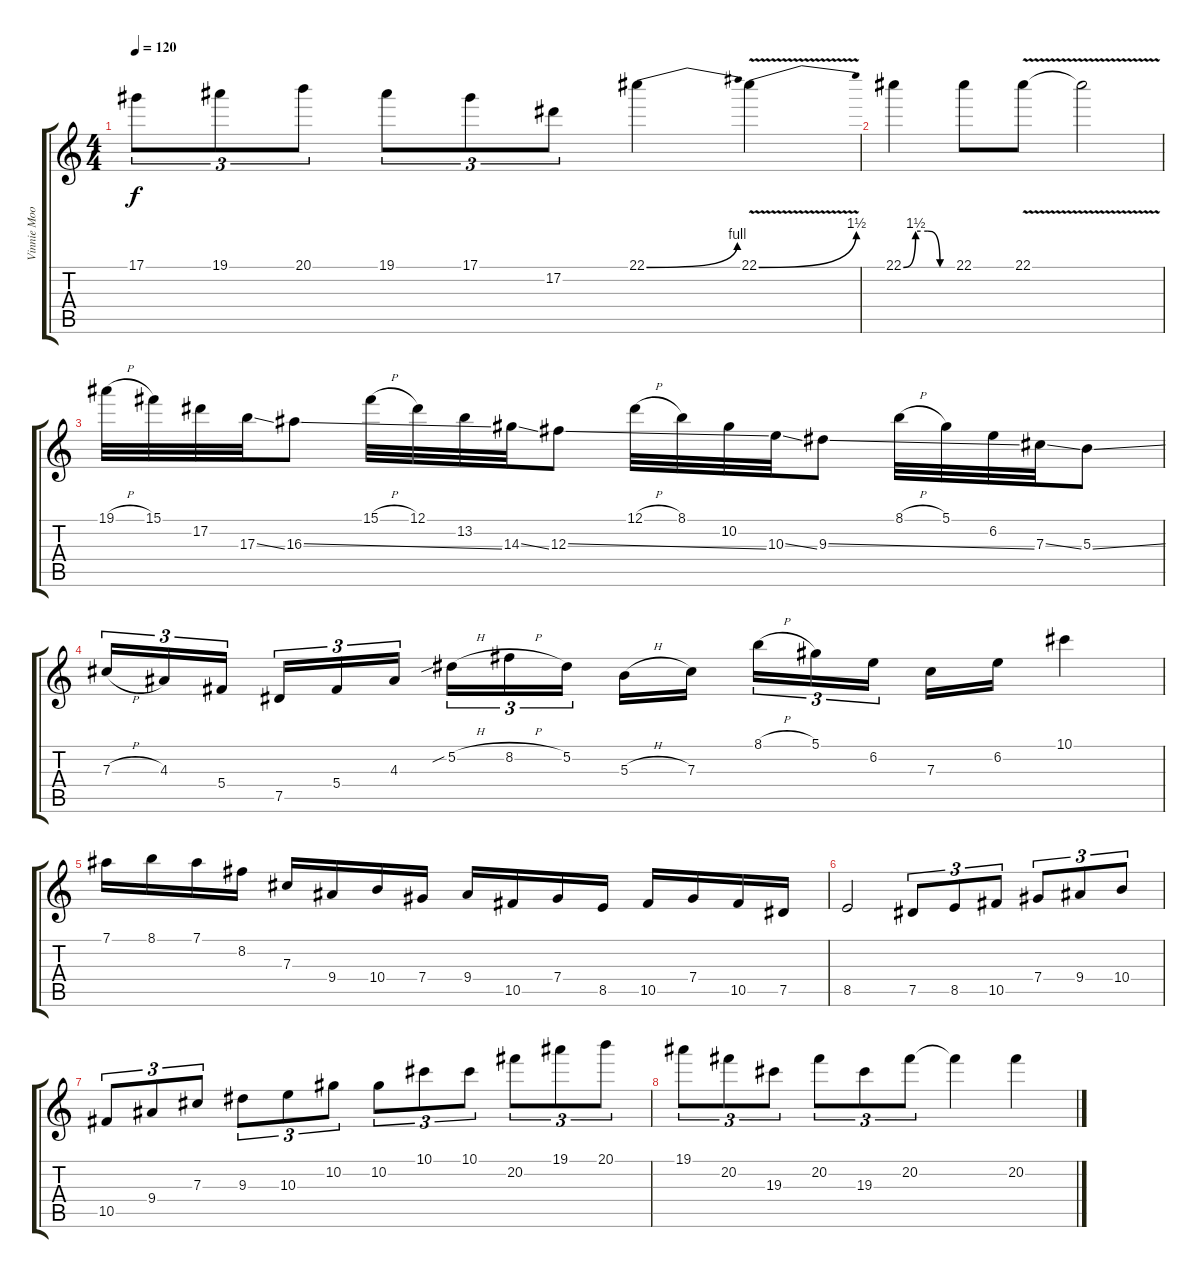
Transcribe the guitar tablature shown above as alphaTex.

\track ("Vinnie Moore" "Vinnie Moo") {instrument overdrivenguitar}
\staff {score tabs}
\tuning (Eb4 Bb3 Gb3 Db3 Ab2 Eb2) {hide}
\ts (4 4)
\tempo 120
\clef g2
\ks c
17.1.8{tu (3 2) dy f} 19.1.8{tu (3 2)} 20.1.8{tu (3 2)} 19.1.8{tu (3 2)} 17.1.8{tu (3 2)} 17.2.8{tu (3 2)} 22.1{be (bend 0 0 60 4)}.4 22.1{be (bend 0 0 60 6) v}.4 |
22.1{be (custom 0 0 15 6 30 6 45 0 60 0)}.4 22.1.8 22.1{v}.8 22.1{t}.2 |
19.1{h}.32 15.1.32 17.2.32 17.3{ss}.32 16.3{ss}.8 15.1{h}.32 12.1.32 13.2.32 14.3{ss}.32 12.3{ss}.8 12.1{h}.32 8.1.32 10.2.32 10.3{ss}.32 9.3{ss}.8 8.1{h}.32 5.1.32 6.2.32 7.3{ss}.32 5.3{ss}.8 |
7.3{h}.16{tu (3 2)} 4.3.16{tu (3 2)} 5.4.16{tu (3 2) beam splitsecondary} 7.5.16{tu (3 2)} 5.4.16{tu (3 2)} 4.3.16{tu (3 2)} 5.2{sib h}.16{tu (3 2)} 8.2{h}.16{tu (3 2)} 5.2.16{tu (3 2) beam splitsecondary} 5.3{h}.16 7.3.16 8.1{h}.16{tu (3 2)} 5.1.16{tu (3 2)} 6.2.16{tu (3 2) beam splitsecondary} 7.3.16 6.2.16 10.1.4 |
7.1.16 8.1.16 7.1.16 8.2.16 7.3.16 9.4.16 10.4.16 7.4.16 9.4.16 10.5.16 7.4.16 8.5.16 10.5.16 7.4.16 10.5.16 7.5.16 |
8.5.2 7.5.8{tu (3 2)} 8.5.8{tu (3 2)} 10.5.8{tu (3 2)} 7.4.8{tu (3 2)} 9.4.8{tu (3 2)} 10.4.8{tu (3 2)} |
10.5.8{tu (3 2)} 9.4.8{tu (3 2)} 7.3.8{tu (3 2)} 9.3.8{tu (3 2)} 10.3.8{tu (3 2)} 10.2.8{tu (3 2)} 10.2.8{tu (3 2)} 10.1.8{tu (3 2)} 10.1.8{tu (3 2)} 20.2.8{tu (3 2)} 19.1.8{tu (3 2)} 20.1.8{tu (3 2)} |
19.1.8{tu (3 2)} 20.2.8{tu (3 2)} 19.3.8{tu (3 2)} 20.2.8{tu (3 2)} 19.3.8{tu (3 2)} 20.2.8{tu (3 2)} 20.2{t}.4 20.2.4
